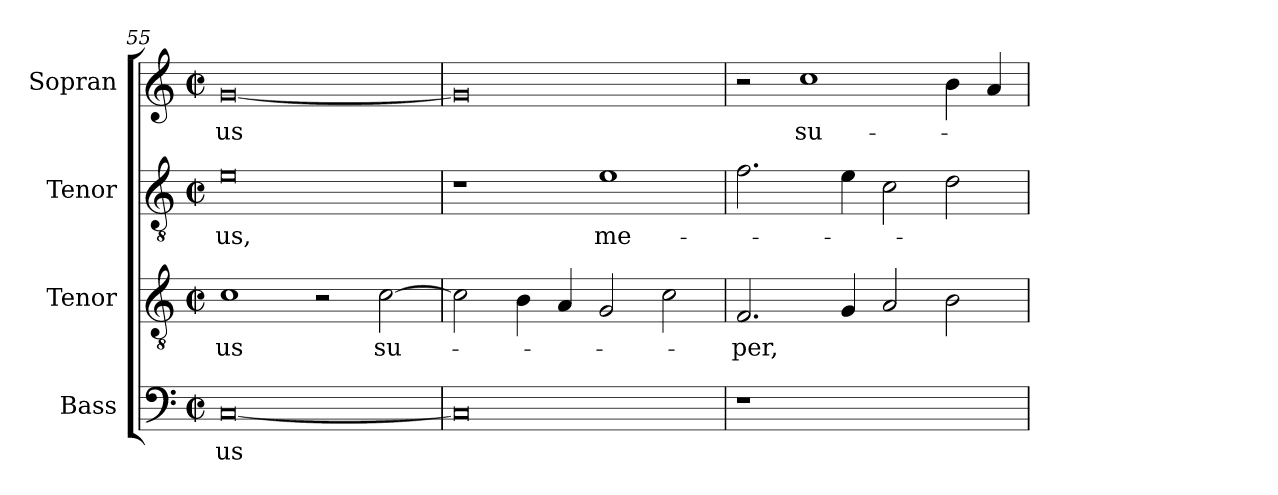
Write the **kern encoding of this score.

**kern	**text	**kern	**text	**kern	**text	**kern	**text
*part4	*part4	*part3	*part3	*part2	*part2	*part1	*part1
*staff4	*staff4	*staff3	*staff3	*staff2	*staff2	*staff1	*staff1
*I"Bass	*	*I"Tenor	*	*I"Tenor	*	*I"Sopran	*
*	*	*I'Tenor	*	*	*	*	*
*clefF4	*	*clefGv2	*	*clefGv2	*	*clefG2	*
*	*	*ITrd7c12	*	*ITrd7c12	*	*	*
*k[]	*	*k[]	*	*k[]	*	*k[]	*
*M2/2	*	*M2/2	*	*M2/2	*	*M2/2	*
*met(c|)	*	*met(c|)	*	*met(c|)	*	*met(c|)	*
=55	=55	=55	=55	=55	=55	=55	=55
!	!LO:LY:b:color=#000000	!	!	!	!	!	!
!	!	!	!LO:LY:b:color=#000000	!	!	!	!
!	!	!	!	!	!LO:LY:b:color=#000000	!	!
!	!	!	!	!	!	!	!LO:LY:b:color=#000000
[<0Ci	-us	1Ci	-us	0Ei	-us,	[<0gi	us
.	.	2r	.	.	.	.	.
!	!	!	!LO:LY:b:color=#000000	!	!	!	!
.	.	[>2Ci\	su-	.	.	.	.
=56	=56	=56	=56	=56	=56	=56	=56
0Ci]	.	2Ci\]	.	1r	.	0gi]	.
.	.	4BBi\	.	.	.	.	.
.	.	4AAi/	.	.	.	.	.
!	!	!	!	!	!LO:LY:b:color=#000000	!	!
.	.	2GGi/	.	1Ei	me-	.	.
.	.	2Ci\	.	.	.	.	.
!!LO:PB:g=z
=57	=57	=57	=57	=57	=57	=57	=57
!LO:N:vis=1	!	!	!	!	!	!	!
!	!	!	!LO:LY:b:color=#000000	!	!	!	!
1r	.	2.FFi/	-per,	2.Fi\	.	2r	.
!	!	!	!	!	!	!	!LO:LY:b:color=#000000
.	.	.	.	.	.	1cci	su-
.	.	4GGi/	.	4Ei\	.	.	.
1ryy	.	2AAi/	.	2Ci\	.	.	.
.	.	2BBi\	.	2Di\	.	4bi\	.
.	.	.	.	.	.	4ai/	.
=	=	=	=	=	=	=	=
*-	*-	*-	*-	*-	*-	*-	*-
